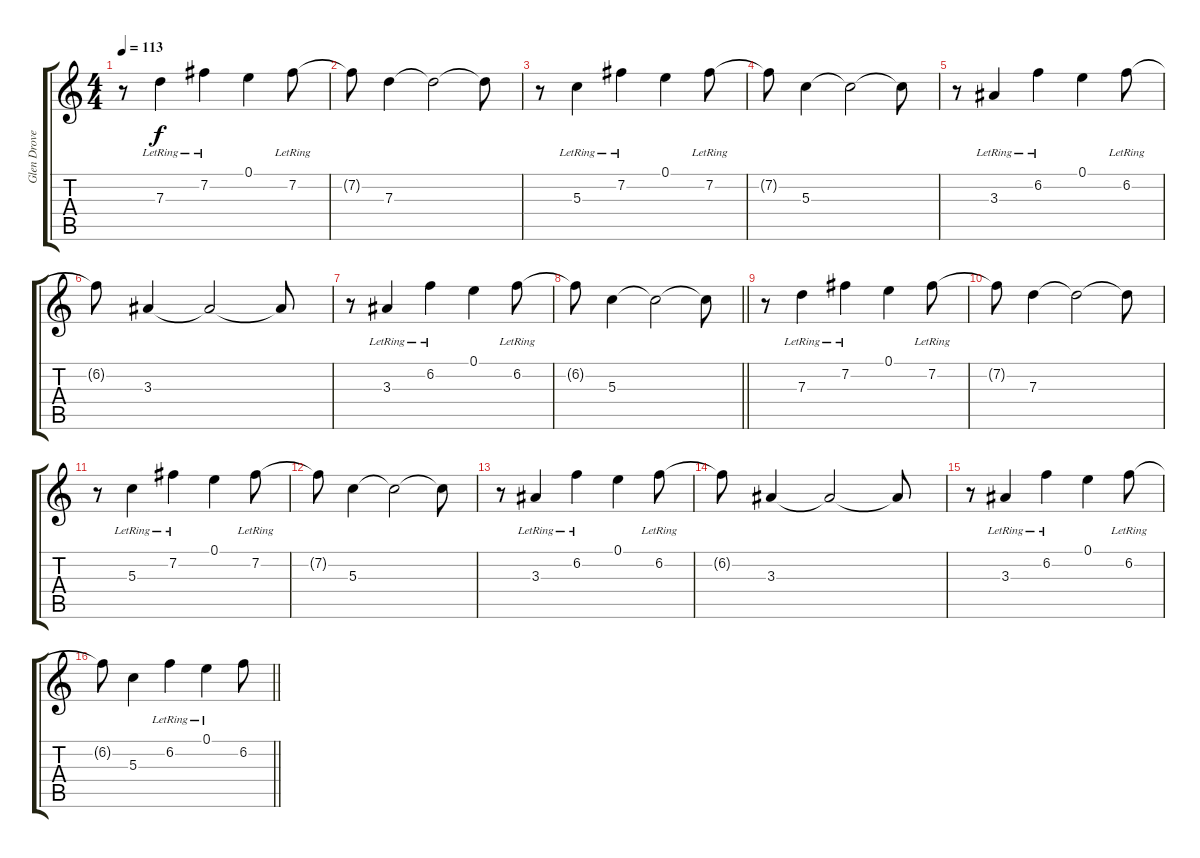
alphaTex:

\track ("Glen Drover" "Glen Drove") {instrument distortionguitar}
\staff {score tabs}
\tuning (E4 B3 G3 D3 A2 E2) {hide}
\ts (4 4)
\tempo 113
\clef g2
\ks c
r.8{dy f} 7.3{lr}.4 7.2{lr}.4 0.1.4 7.2{lr}.8 |
7.2{t}.8 7.3.4 7.3{t}.2 7.3{t}.8 |
r.8 5.3{lr}.4 7.2{lr}.4 0.1.4 7.2{lr}.8 |
7.2{t}.8 5.3.4 5.3{t}.2 5.3{t}.8 |
r.8 3.3{lr}.4 6.2{lr}.4 0.1.4 6.2{lr}.8 |
6.2{t}.8 3.3.4 3.3{t}.2 3.3{t}.8 |
r.8 3.3{lr}.4 6.2{lr}.4 0.1.4 6.2{lr}.8 |
\barLineRight lightlight
6.2{t}.8 5.3.4 5.3{t}.2 5.3{t}.8 |
r.8 7.3{lr}.4 7.2{lr}.4 0.1.4 7.2{lr}.8 |
7.2{t}.8 7.3.4 7.3{t}.2 7.3{t}.8 |
r.8 5.3{lr}.4 7.2{lr}.4 0.1.4 7.2{lr}.8 |
7.2{t}.8 5.3.4 5.3{t}.2 5.3{t}.8 |
r.8 3.3{lr}.4 6.2{lr}.4 0.1.4 6.2{lr}.8 |
6.2{t}.8 3.3.4 3.3{t}.2 3.3{t}.8 |
r.8 3.3{lr}.4 6.2{lr}.4 0.1.4 6.2{lr}.8 |
\barLineRight lightlight
6.2{t}.8 5.3.4 6.2{lr}.4 0.1{lr}.4 6.2.8
